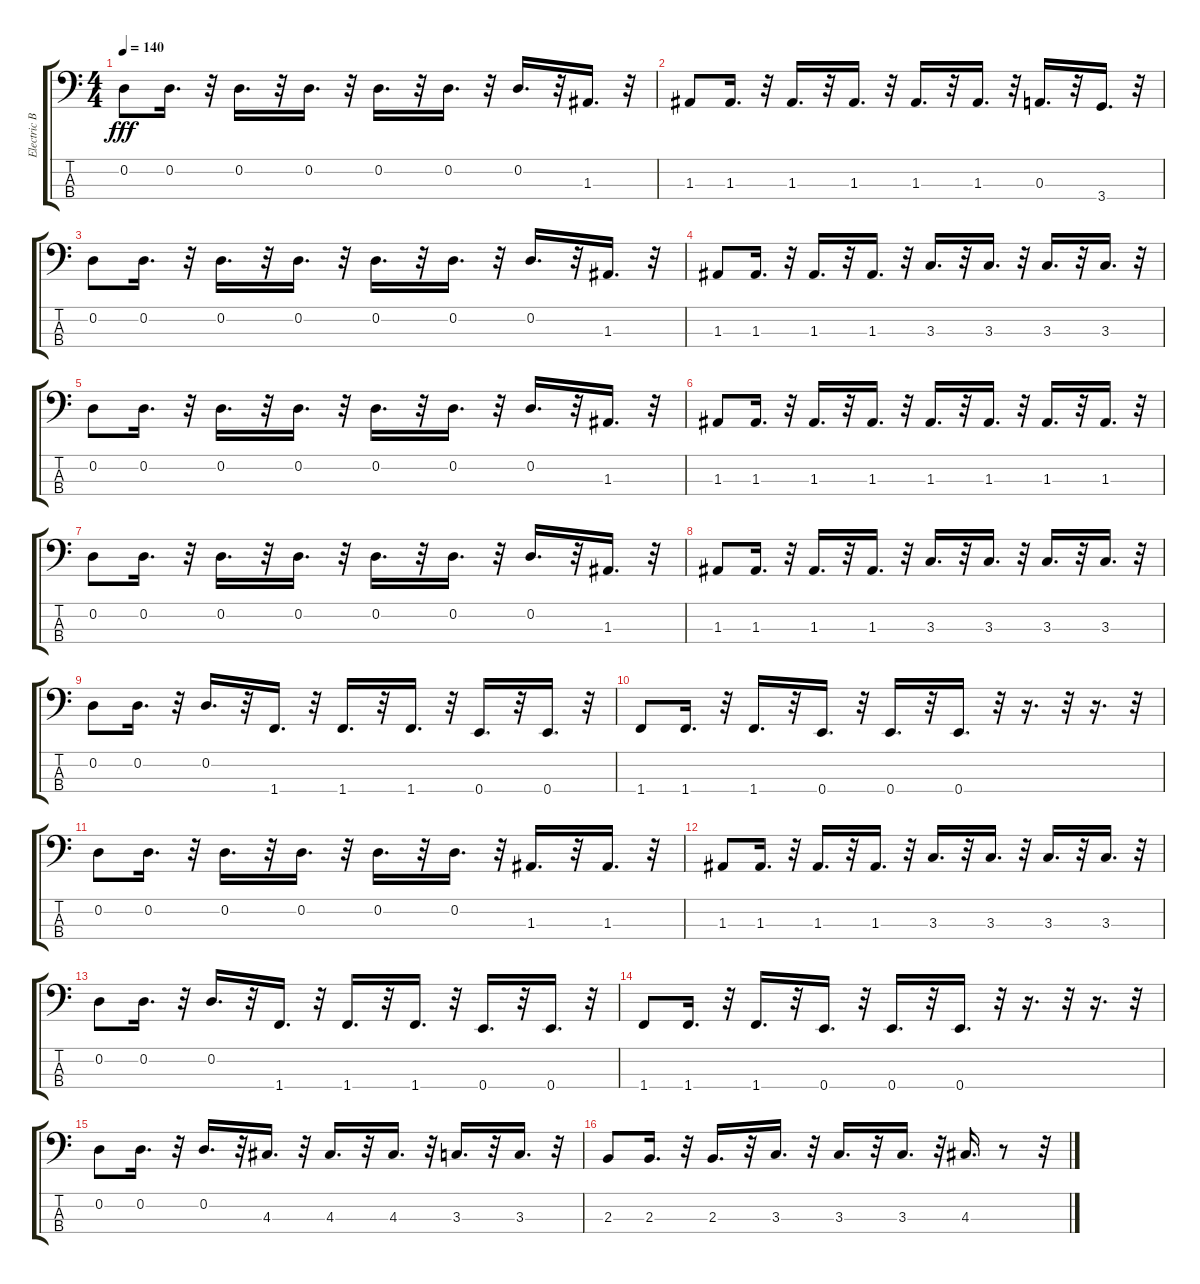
\track ("Electric Bass" "Electric B") {instrument electricbassfinger}
\staff {score tabs}
\tuning (G2 D2 A1 E1) {hide}
\ts (4 4)
\tempo 140
\clef f4
\ks c
0.2.8{dy fff} 0.2.16{d} r.32 0.2.16{d} r.32 0.2.16{d} r.32 0.2.16{d} r.32 0.2.16{d} r.32 0.2.16{d} r.32 1.3.16{d} r.32 |
1.3.8 1.3.16{d} r.32 1.3.16{d} r.32 1.3.16{d} r.32 1.3.16{d} r.32 1.3.16{d} r.32 0.3.16{d} r.32 3.4.16{d} r.32 |
0.2.8 0.2.16{d} r.32 0.2.16{d} r.32 0.2.16{d} r.32 0.2.16{d} r.32 0.2.16{d} r.32 0.2.16{d} r.32 1.3.16{d} r.32 |
1.3.8 1.3.16{d} r.32 1.3.16{d} r.32 1.3.16{d} r.32 3.3.16{d} r.32 3.3.16{d} r.32 3.3.16{d} r.32 3.3.16{d} r.32 |
0.2.8 0.2.16{d} r.32 0.2.16{d} r.32 0.2.16{d} r.32 0.2.16{d} r.32 0.2.16{d} r.32 0.2.16{d} r.32 1.3.16{d} r.32 |
1.3.8 1.3.16{d} r.32 1.3.16{d} r.32 1.3.16{d} r.32 1.3.16{d} r.32 1.3.16{d} r.32 1.3.16{d} r.32 1.3.16{d} r.32 |
0.2.8 0.2.16{d} r.32 0.2.16{d} r.32 0.2.16{d} r.32 0.2.16{d} r.32 0.2.16{d} r.32 0.2.16{d} r.32 1.3.16{d} r.32 |
1.3.8 1.3.16{d} r.32 1.3.16{d} r.32 1.3.16{d} r.32 3.3.16{d} r.32 3.3.16{d} r.32 3.3.16{d} r.32 3.3.16{d} r.32 |
0.2.8 0.2.16{d} r.32 0.2.16{d} r.32 1.4.16{d} r.32 1.4.16{d} r.32 1.4.16{d} r.32 0.4.16{d} r.32 0.4.16{d} r.32 |
1.4.8 1.4.16{d} r.32 1.4.16{d} r.32 0.4.16{d} r.32 0.4.16{d} r.32 0.4.16{d} r.32 r.16{d} r.32 r.16{d} r.32 |
0.2.8 0.2.16{d} r.32 0.2.16{d} r.32 0.2.16{d} r.32 0.2.16{d} r.32 0.2.16{d} r.32 1.3.16{d} r.32 1.3.16{d} r.32 |
1.3.8 1.3.16{d} r.32 1.3.16{d} r.32 1.3.16{d} r.32 3.3.16{d} r.32 3.3.16{d} r.32 3.3.16{d} r.32 3.3.16{d} r.32 |
0.2.8 0.2.16{d} r.32 0.2.16{d} r.32 1.4.16{d} r.32 1.4.16{d} r.32 1.4.16{d} r.32 0.4.16{d} r.32 0.4.16{d} r.32 |
1.4.8 1.4.16{d} r.32 1.4.16{d} r.32 0.4.16{d} r.32 0.4.16{d} r.32 0.4.16{d} r.32 r.16{d} r.32 r.16{d} r.32 |
0.2.8 0.2.16{d} r.32 0.2.16{d} r.32 4.3.16{d} r.32 4.3.16{d} r.32 4.3.16{d} r.32 3.3.16{d} r.32 3.3.16{d} r.32 |
2.3.8 2.3.16{d} r.32 2.3.16{d} r.32 3.3.16{d} r.32 3.3.16{d} r.32 3.3.16{d} r.32 4.3.16{d} r.8 r.32
